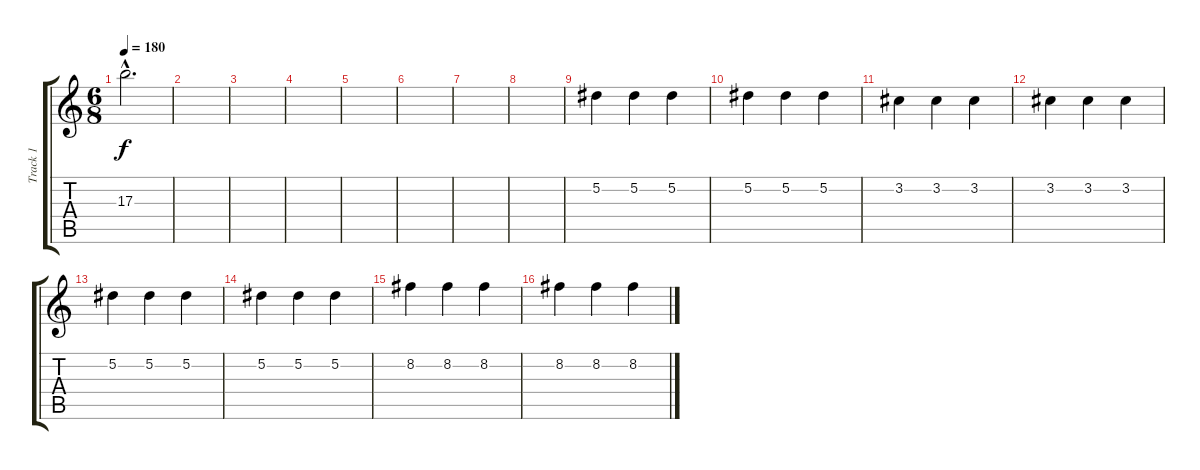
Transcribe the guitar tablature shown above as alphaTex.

\track ("Track 1" "Track 1") {instrument distortionguitar}
\staff {score tabs}
\tuning (Eb4 Bb3 Gb3 Db3 Ab2 Eb2) {hide}
\ts (6 8)
\tempo 180
\clef g2
\ks c
17.3{hac}.2{d dy f} |
|
|
|
|
|
|
|
5.2.4 5.2.4 5.2.4 |
5.2.4 5.2.4 5.2.4 |
3.2.4 3.2.4 3.2.4 |
3.2.4 3.2.4 3.2.4 |
5.2.4 5.2.4 5.2.4 |
5.2.4 5.2.4 5.2.4 |
8.2.4 8.2.4 8.2.4 |
8.2.4 8.2.4 8.2.4
